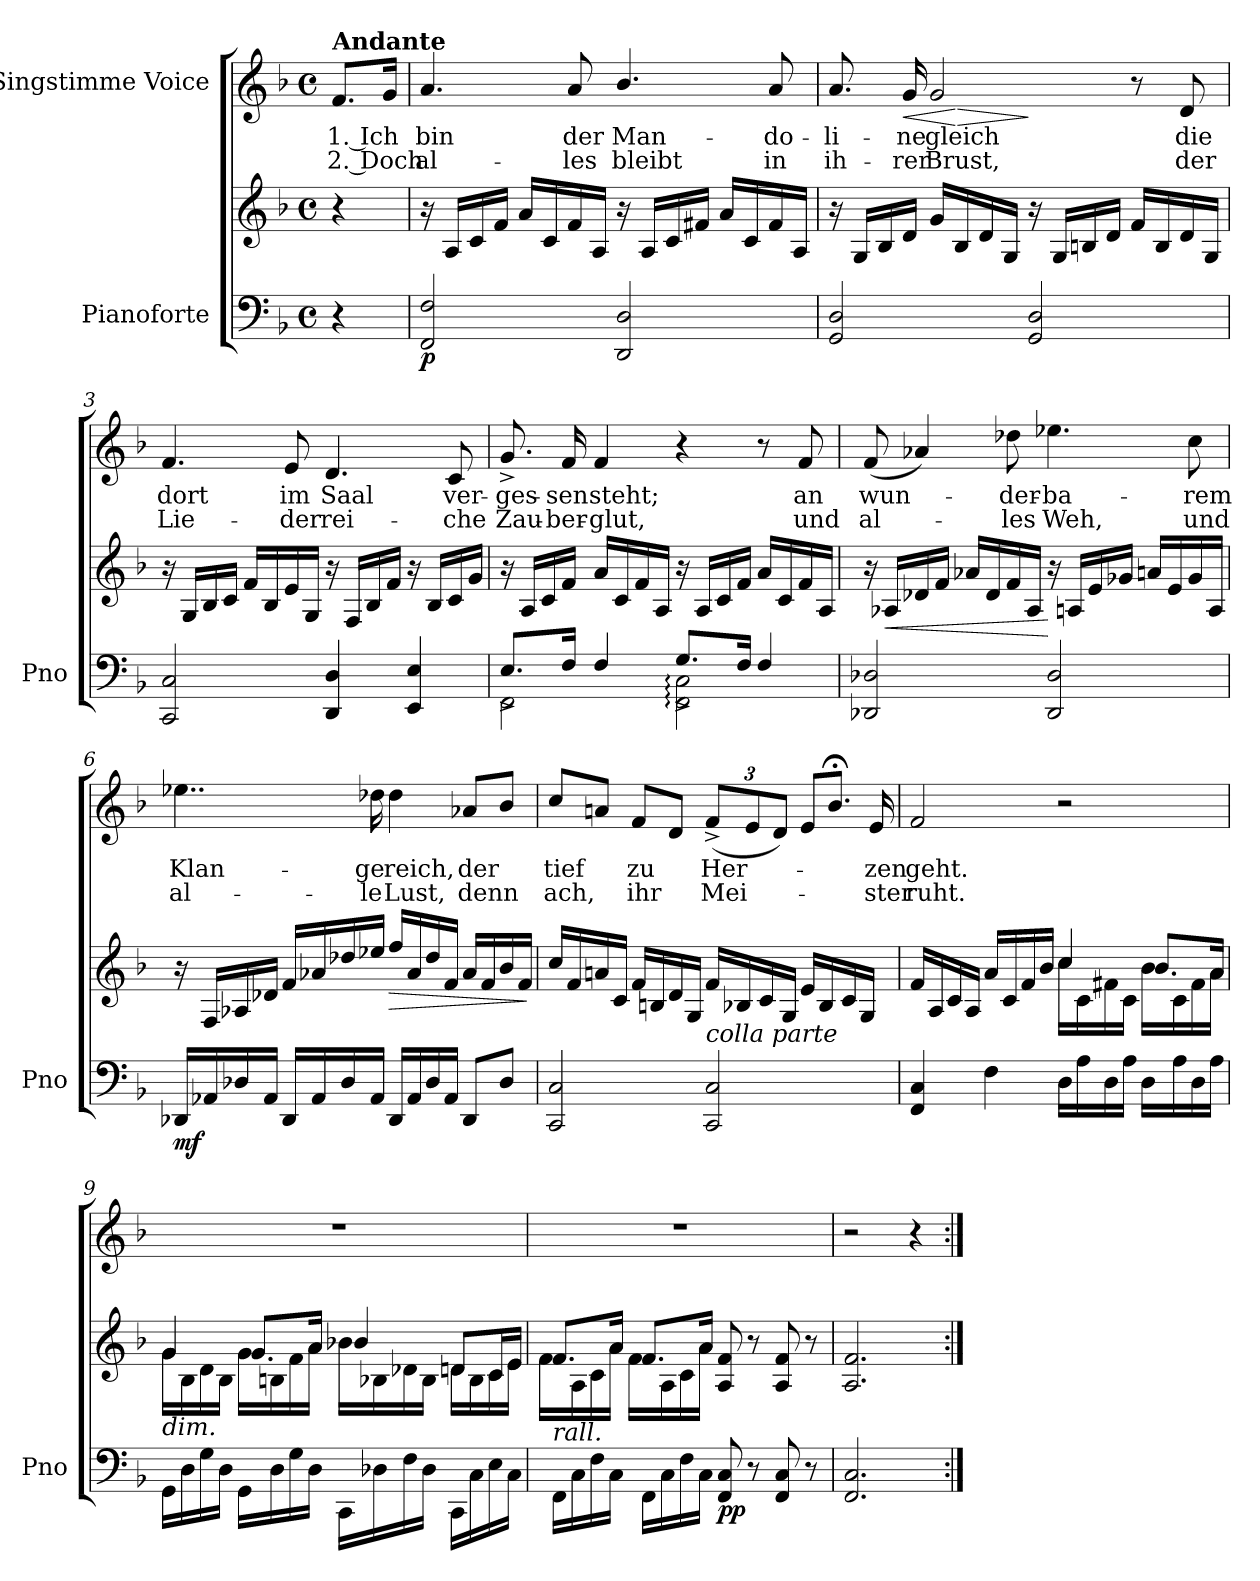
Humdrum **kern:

**kern	**kern	**dynam	**kern	**text	**text	**dynam
*part2	*part2	*part2	*part1	*part1	*part1	*part1
*staff3	*staff2	*staff2/3	*staff1	*staff1	*staff1	*staff1
*I"Pianoforte	*	*	*I"Singstimme Voice	*	*	*
*I'Pno	*	*	*	*	*	*
*clefF4	*clefG2	*	*clefG2	*	*	*
*k[b-]	*k[b-]	*	*k[b-]	*	*	*
*M4/4	*M4/4	*	*M4/4	*	*	*
*met(c)	*met(c)	*	*met(c)	*	*	*
=	=	=	=	=	=	=
!	!	!	!LO:TX:a:B:t=Andante	!	!	!
!	!	!	!	!LO:LY:b	!LO:LY:b	!
4r	4r	.	8.f/L	1. Ich	2. Doch	.
.	.	.	16g/Jk	.	.	.
=1	=1	=1	=1	=1	=1	=1
!	!	!LO:DY:b=2	!	!LO:LY:b	!LO:LY:b	!
2FF/ 2F/	16r	p	4.a/	bin	al-	.
.	16A/LL	.	.	.	.	.
.	16c/	.	.	.	.	.
.	16f/JJ	.	.	.	.	.
.	16a/LL	.	.	.	.	.
.	16c/	.	.	.	.	.
!	!	!	!	!LO:LY:b	!LO:LY:b	!
.	16f/	.	8a/	der	-les	.
.	16A/JJ	.	.	.	.	.
!	!	!	!	!LO:LY:b	!LO:LY:b	!
2DD/ 2D/	16r	.	4.b-/	Man-	bleibt	.
.	16A/LL	.	.	.	.	.
.	16c/	.	.	.	.	.
.	16f#X/JJ	.	.	.	.	.
.	16a/LL	.	.	.	.	.
.	16c/	.	.	.	.	.
!	!	!	!	!LO:LY:b	!LO:LY:b	!
.	16f#/	.	8a/	-do-	in	.
.	16A/JJ	.	.	.	.	.
=2	=2	=2	=2	=2	=2	=2
!	!	!	!	!LO:LY:b	!LO:LY:b	!
*	*	*	*^	*	*	*
2GG/ 2D/	16r	.	8.a/	4ryy	-li-	ih-	.
.	16G/LL	.	.	.	.	.	.
.	16B-/	.	.	.	.	.	.
!	!	!	!	!	!LO:LY:b	!LO:LY:b	!LO:HP:b
.	16d/JJ	.	16g/	.	-ne	-rer	<
!	!	!	!	!	!LO:LY:b	!LO:LY:b	!
.	16g/LL	.	2g/	16ryy	gleich	Brust,	.
!	!	!	!	!	!	!	!LO:HP:n=1:b
.	16B-/	.	.	16ryy	.	.	[ >
.	16d/	.	.	8ryy	.	.	.
.	16G/JJ	.	.	.	.	.	.
2GG/ 2D/	16r	.	.	8ryy	.	.	]
.	16G/LL	.	.	.	.	.	.
.	16Bn/	.	.	8ryy	.	.	.
.	16d/JJ	.	.	.	.	.	.
.	16f/LL	.	8r	4ryy	.	.	.
.	16B/	.	.	.	.	.	.
!	!	!	!	!	!LO:LY:b	!LO:LY:b	!
.	16d/	.	8d/	.	die	der	.
.	16G/JJ	.	.	.	.	.	.
*	*	*	*v	*v	*	*	*
!!LO:LB:g=z
=3	=3	=3	=3	=3	=3	=3
!	!	!	!	!LO:LY:b	!LO:LY:b	!
2CC/ 2C/	16r	.	4.f/	dort	Lie-	.
.	16G/LL	.	.	.	.	.
.	16B-/	.	.	.	.	.
.	16c/JJ	.	.	.	.	.
.	16f/LL	.	.	.	.	.
.	16B-/	.	.	.	.	.
!	!	!	!	!LO:LY:b	!LO:LY:b	!
.	16e/	.	8e/	im	-der	.
.	16G/JJ	.	.	.	.	.
!	!	!	!	!LO:LY:b	!LO:LY:b	!
4DD/ 4D/	16r	.	4.d/	Saal	rei-	.
.	16F/LL	.	.	.	.	.
.	16B-/	.	.	.	.	.
.	16f/JJ	.	.	.	.	.
4EE/ 4E/	16r	.	.	.	.	.
.	16B-/LL	.	.	.	.	.
!	!	!	!	!LO:LY:b	!LO:LY:b	!
.	16c/	.	8c/	ver-	-che	.
.	16g/JJ	.	.	.	.	.
=4	=4	=4	=4	=4	=4	=4
*^	*	*	*	*	*	*
!	!	!	!	!	!LO:LY:b	!LO:LY:b	!
2FF\	8.E^/L	16r	.	8.g^>/	-ges-	Zau-	.
.	.	16A/LL	.	.	.	.	.
.	.	16c/	.	.	.	.	.
!	!	!	!	!	!LO:LY:b	!LO:LY:b	!
.	16F/Jk	16f/JJ	.	16f/	-sen	-ber-	.
!	!	!	!	!	!LO:LY:b	!LO:LY:b	!
.	4F/	16a/LL	.	4f/	steht;	-glut,	.
.	.	16c/	.	.	.	.	.
.	.	16f/	.	.	.	.	.
.	.	16A/JJ	.	.	.	.	.
2FF\: 2C\:	8.G^/L	16r	.	4r	.	.	.
.	.	16A/LL	.	.	.	.	.
.	.	16c/	.	.	.	.	.
.	16F/Jk	16f/JJ	.	.	.	.	.
.	4F/	16a/LL	.	8r	.	.	.
.	.	16c/	.	.	.	.	.
!	!	!	!	!	!LO:LY:b	!LO:LY:b	!
.	.	16f/	.	8f/	an	und	.
.	.	16A/JJ	.	.	.	.	.
*v	*v	*	*	*	*	*	*
!!LO:LB:g=z
=5	=5	=5	=5	=5	=5	=5
!	!	!	!	!LO:LY:b	!LO:LY:b	!
2DD-X/ 2D-X/	16r	.	(8f/	wun-	al-	.
!	!	!LO:HP:b	!	!	!	!
.	16A-X/LL	<	.	.	.	.
.	16d-X/	.	4a-X/)	.	.	.
.	16f/JJ	.	.	.	.	.
.	16a-X/LL	.	.	.	.	.
.	16d-/	.	.	.	.	.
!	!	!	!	!LO:LY:b	!LO:LY:b	!
.	16f/	.	8dd-X\	-der-	-les	.
.	16A-/JJ	.	.	.	.	.
!	!	!	!	!LO:LY:b	!LO:LY:b	!
2DD-/ 2D-/	16r	[	4.ee-X\	-ba-	Weh,	.
.	16An/LL	.	.	.	.	.
.	16e/	.	.	.	.	.
.	16g-X/JJ	.	.	.	.	.
.	16an/LL	.	.	.	.	.
.	16e/	.	.	.	.	.
!	!	!	!	!LO:LY:b	!LO:LY:b	!
.	16g-/	.	8cc\	-rem	und	.
.	16A/JJ	.	.	.	.	.
!!LO:LB:g=z
=6	=6	=6	=6	=6	=6	=6
!	!	!LO:DY:b=2	!	!LO:LY:b	!LO:LY:b	!
16DD-X/LL	16r	mf	4..ee-X\	Klan-	al-	.
16AA-X/	16F/LL	.	.	.	.	.
16D-X/	16A-X/	.	.	.	.	.
16AA-/JJ	16d-X/JJ	.	.	.	.	.
16DD-/LL	16f/LL	.	.	.	.	.
16AA-/	16a-j/	.	.	.	.	.
16D-/	16dd-j/	.	.	.	.	.
!	!	!	!	!LO:LY:b	!LO:LY:b	!
16AA-/JJ	16ee-X/JJ	.	16dd-X\	-ge	-le	.
!	!	!LO:HP:b	!	!LO:LY:b	!LO:LY:b	!
16DD-/LL	16ff/LL	>	4dd-\	reich,	Lust,	.
16AA-/	16a-/	.	.	.	.	.
16D-/	16dd-/	.	.	.	.	.
16AA-/JJ	16f/JJ	.	.	.	.	.
!	!	!	!	!LO:LY:b	!LO:LY:b	!
8DD-/L	16a-/LL	.	8a-X/L	der	denn	.
.	16f/	.	.	.	.	.
8D-/J	16b-/	.	8b-/J	.	.	.
.	16f/JJ	.	.	.	.	.
.	.	]	.	.	.	.
=7	=7	=7	=7	=7	=7	=7
!	!	!	!	!LO:LY:b	!LO:LY:b	!
2CC/ 2C/	16cc/LL	.	8cc/L	tief	ach,	.
.	16f/	.	.	.	.	.
.	16an/	.	8an/J	.	.	.
.	16c/JJ	.	.	.	.	.
!	!	!	!	!LO:LY:b	!LO:LY:b	!
.	16f/LL	.	8f/L	zu	ihr	.
.	16Bn/	.	.	.	.	.
.	16d/	.	8d/J	.	.	.
.	16G/JJ	.	.	.	.	.
*	*	*	*Xbrackettup	*	*	*
!	!LO:TX:b:i:t=colla parte	!	!	!	!	!
!	!	!	!	!LO:LY:b	!LO:LY:b	!
2CC/ 2C/	16f/LL	.	(<12f^>/L	Her-	Mei-	.
.	16B-X/	.	.	.	.	.
.	.	.	12e/	.	.	.
.	16c/	.	.	.	.	.
.	.	.	12d/J)	.	.	.
.	16G/JJ	.	.	.	.	.
*	*	*	*Xtuplet	*	*	*
.	16e/LL	.	12e/L	.	.	.
.	16B-/	.	.	.	.	.
.	.	.	12.b-;</J	.	.	.
.	16c/	.	.	.	.	.
.	16G/JJ	.	.	.	.	.
!	!	!	!	!LO:LY:b	!LO:LY:b	!
.	.	.	24e/	-zen	-ster	.
!!LO:PB:g=z
=8	=8	=8	=8	=8	=8	=8
*	*^	*	*	*	*	*
!	!	!	!	!	!LO:LY:b	!LO:LY:b	!
4FF/ 4C/	16f/LL	4ryy	.	2f/	geht.	ruht.	.
.	16A/	.	.	.	.	.	.
.	16c/	.	.	.	.	.	.
.	16A/JJ	.	.	.	.	.	.
4F\	16a/LL	4ryy	.	.	.	.	.
.	16c/	.	.	.	.	.	.
.	16f/	.	.	.	.	.	.
.	16b-/JJ	.	.	.	.	.	.
16D\LL	16cc\LL	4cc/	.	2r	.	.	.
16A\	16c\	.	.	.	.	.	.
16D\	16f#X\	.	.	.	.	.	.
16A\JJ	16c\JJ	.	.	.	.	.	.
16D\LL	16b-\LL	8.b-/L	.	.	.	.	.
16A\	16c\	.	.	.	.	.	.
16D\	16f#\	.	.	.	.	.	.
16A\JJ	16a\JJ	16a/Jk	.	.	.	.	.
!!LO:LB:g=z
=9	=9	=9	=9	=9	=9	=9	=9
!	!LO:TX:b:i:t=dim.	!	!	!	!	!	!
16GG\LL	16g\LL	4g/	.	1r	.	.	.
16D\	16B-\	.	.	.	.	.	.
16G\	16d\	.	.	.	.	.	.
16D\JJ	16B-\JJ	.	.	.	.	.	.
16GG\LL	16g\LL	8.g/L	.	.	.	.	.
16D\	16Bn\	.	.	.	.	.	.
16G\	16f\	.	.	.	.	.	.
16D\JJ	16a\JJ	16a/Jk	.	.	.	.	.
16CC\LL	16b-X\LL	4b-/	.	.	.	.	.
16D-X\	16B-X\	.	.	.	.	.	.
16F\	16d-X\	.	.	.	.	.	.
16D-\JJ	16B-\JJ	.	.	.	.	.	.
16CC\LL	16dn\LL	8d/L	.	.	.	.	.
16C\	16B-\	.	.	.	.	.	.
16E\	16c\	16c/L	.	.	.	.	.
16C\JJ	16e\JJ	16e/JJ	.	.	.	.	.
=10	=10	=10	=10	=10	=10	=10	=10
!	!LO:TX:b:i:t=rall.	!	!	!	!	!	!
16FF\LL	8.f/L	16f\LL	.	1r	.	.	.
16C\	.	16A\	.	.	.	.	.
16F\	.	16c\	.	.	.	.	.
16C\JJ	16a/Jk	16a\JJ	.	.	.	.	.
16FF\LL	8.f/L	16f\LL	.	.	.	.	.
16C\	.	16A\	.	.	.	.	.
16F\	.	16c\	.	.	.	.	.
16C\JJ	16a/Jk	16a\JJ	.	.	.	.	.
!	!	!	!LO:DY:b=2	!	!	!	!
8FF/ 8C/	8A/ 8f/	8ryy	pp	.	.	.	.
8r	8r	8ryy	.	.	.	.	.
8FF/ 8C/	8A/ 8f/	8ryy	.	.	.	.	.
8r	8r	8ryy	.	.	.	.	.
*	*v	*v	*	*	*	*	*
=11	=11	=11	=11	=11	=11	=11
2.FF/ 2.C/	2.A/ 2.f/	.	2r	.	.	.
.	.	.	4r	.	.	.
=:|!	=:|!	=:|!	=:|!	=:|!	=:|!	=:|!
*-	*-	*-	*-	*-	*-	*-
